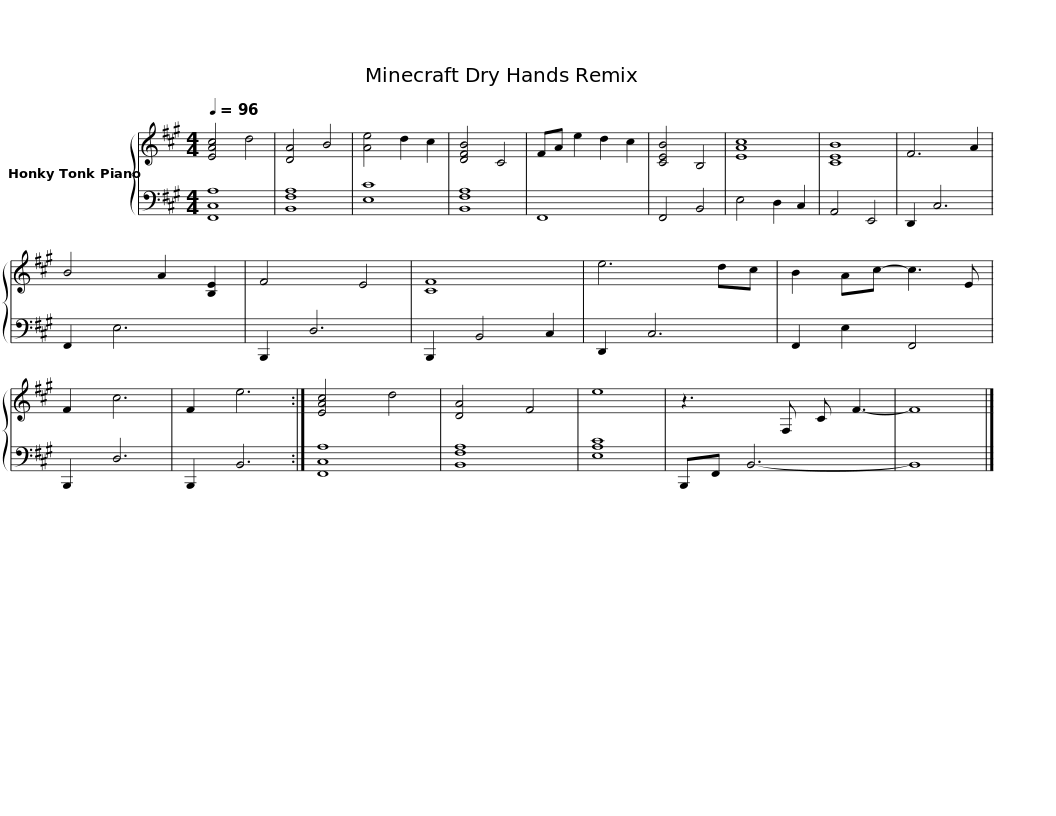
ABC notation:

X:1
%%score { 1 | 2 }
L:1/8
Q:1/4=96
M:4/4
I:linebreak $
K:A
V:1 treble
V:2 bass
V:1
 [EAc]4 d4 | [DA]4 B4 | [Ae]4 d2 c2 | [DFB]4 C4 | FA e2 d2 c2 | %5
 [CEB]4 B,4 | [EAc]8 | [CEB]8 | F6 A2 | B4 A2 [B,E]2 | %10
 F4 E4 | [CF]8 |$ e6 dc | B2 Ac- c3 E | F2 c6 | %15
 F2 e6 :| [EAc]4 d4 | [DA]4 F4 | e8 | z3 F, C F3- | %20
 F8 |] %21
V:2
 [F,,C,A,]8 | [B,,F,A,]8 | [E,C]8 | [B,,F,A,]8 | F,,8 | %5
 F,,4 B,,4 | E,4 D,2 C,2 | A,,4 E,,4 | D,,2 C,6 | F,,2 E,6 | %10
 B,,,2 D,6 | B,,,2 B,,4 C,2 |$ D,,2 C,6 | F,,2 E,2 F,,4 | B,,,2 D,6 | %15
 B,,,2 B,,6 :| [F,,C,A,]8 | [B,,F,A,]8 | [E,A,C]8 | B,,,F,, B,,6- | %20
 B,,8 |] %21
